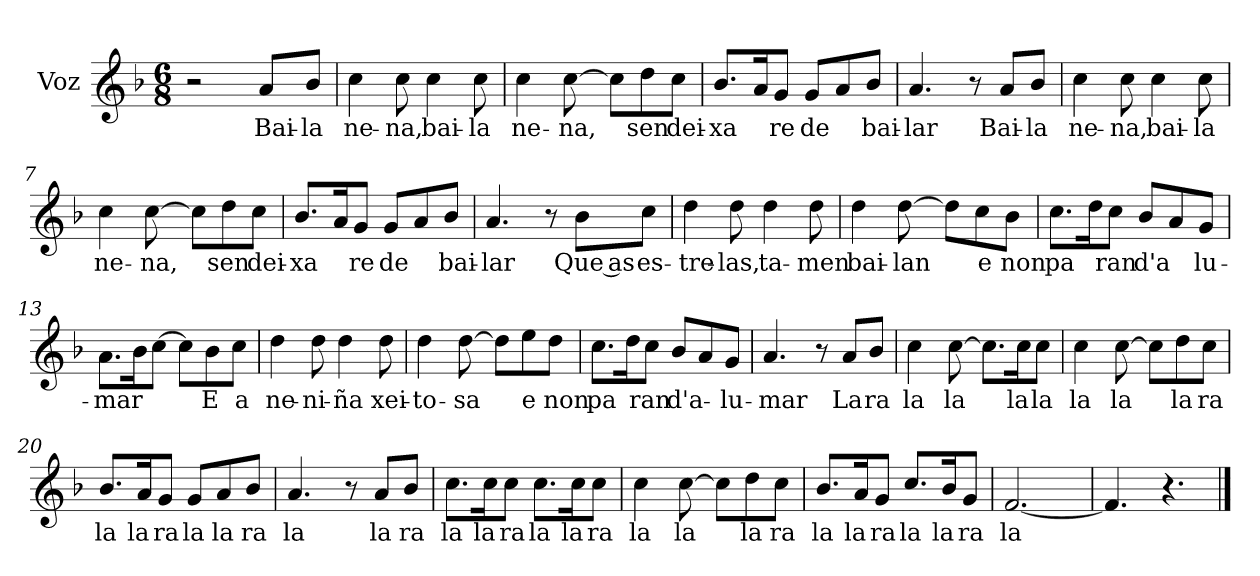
**kern	**text
*part1	*part1
*staff1	*staff1
*I"Voz	*
*clefG2	*
*k[b-]	*
*M6/8	*
*MM156	*
=1	=1
2r	.
8a/L	Bai-
8b-/J	-la
=2	=2
4cc\	ne-
8cc\	-na,
4cc\	bai-
8cc\	-la
=3	=3
4cc\	ne-
[8cc\	-na,
8cc\L]	.
8dd\	sen
8cc\J	dei-
=4	=4
8.b-/L	-xa
16a/K	.
8g/J	re
8g/L	de
8a/	.
8b-/J	bai-
=5	=5
4.a/	-lar
8r	.
8a/L	Bai-
8b-/J	-la
=6	=6
4cc\	ne-
8cc\	-na,
4cc\	bai-
8cc\	-la
!!LO:LB:g=z
=7	=7
4cc\	ne-
[8cc\	-na,
8cc\L]	.
8dd\	sen
8cc\J	dei-
=8	=8
8.b-/L	-xa
16a/K	.
8g/J	re
8g/L	de
8a/	.
8b-/J	bai-
=9	=9
4.a/	-lar
8r	.
8b-\L	Que as
8cc\J	es-
=10	=10
4dd\	-tre-
8dd\	-las,
4dd\	ta-
8dd\	-men
=11	=11
4dd\	bai-
[8dd\	-lan
8dd\L]	.
8cc\	e
8b-\J	non
!!LO:LB:g=z
=12	=12
8.cc\L	pa
16dd\K	.
8cc\J	ran
8b-/L	d'a
8a/	.
8g/J	lu-
=13	=13
8.a\L	-mar
16b-\K	.
[8cc\J	.
8cc\L]	.
8b-\	E
8cc\J	a
=14	=14
4dd\	ne-
8dd\	-ni-
4dd\	-ña
8dd\	xei-
=15	=15
4dd\	-to-
[8dd\	-sa
8dd\L]	.
8ee\	e
8dd\J	non
=16	=16
8.cc\L	pa
16dd\K	.
8cc\J	ran
8b-/L	d'a-
8a/	.
8g/J	lu-
=17	=17
4.a/	-mar
8r	.
8a/L	La
8b-/J	ra
!!LO:LB:g=z
=18	=18
4cc\	la
[8cc\	la
8.cc\L]	.
16cc\K	la
8cc\J	la
=19	=19
4cc\	la
[8cc\	la
8cc\L]	.
8dd\	la
8cc\J	ra
=20	=20
8.b-/L	la
16a/K	la
8g/J	ra
8g/L	la
8a/	la
8b-/J	ra
=21	=21
4.a/	la
8r	.
8a/L	la
8b-/J	ra
=22	=22
8.cc\L	la
16cc\K	la
8cc\J	ra
8.cc\L	la
16cc\K	la
8cc\J	ra
=23	=23
4cc\	la
[8cc\	la
8cc\L]	.
8dd\	la
8cc\J	ra
!!LO:LB:g=z
=24	=24
8.b-/L	la
16a/K	la
8g/J	ra
8.cc/L	la
16b-/K	la
8g/J	ra
=25	=25
[2.f/	la
=26	=26
4.f/]	.
4.r	.
==	==
*-	*-
